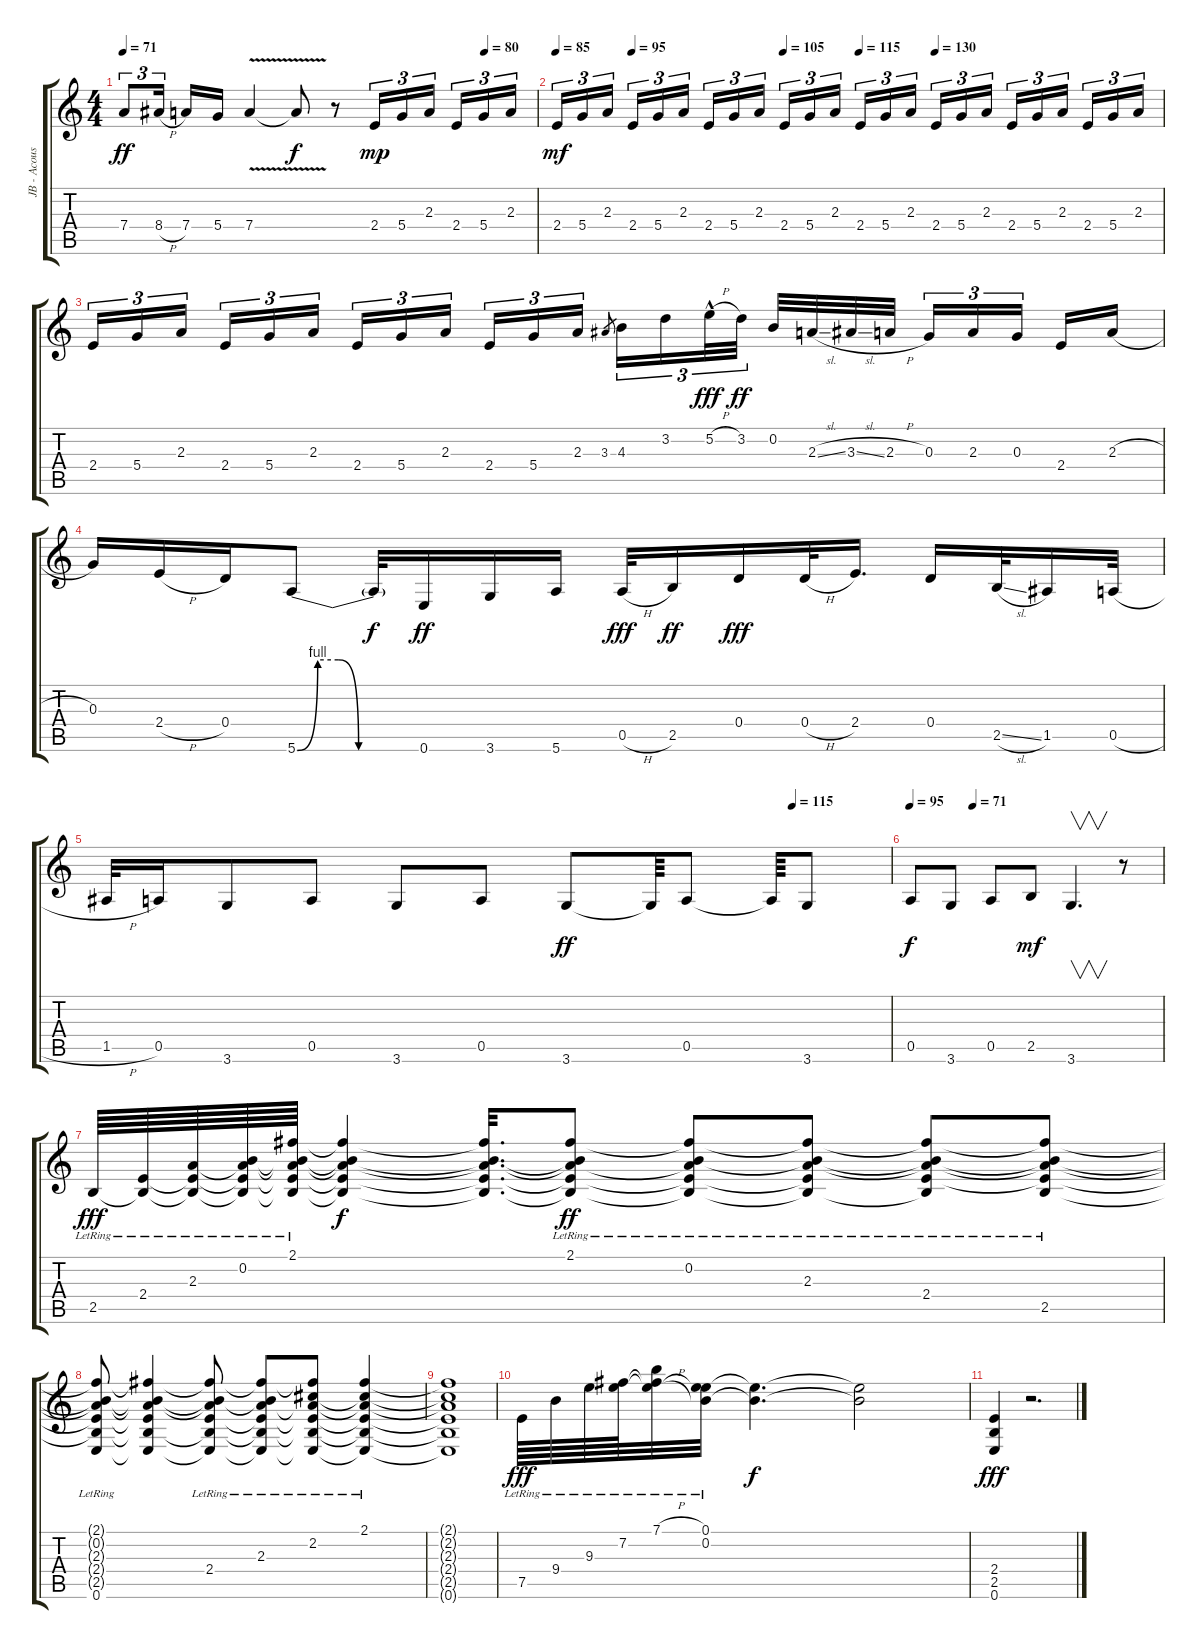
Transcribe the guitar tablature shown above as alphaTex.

\track ("JB - Acoustic Guitar" "JB - Acous") {instrument acousticguitarsteel}
\staff {score tabs}
\tuning (E4 B3 G3 D3 A2 E2) {hide}
\ts (4 4)
\tempo 71
\tempo (80 0.875)
\clef g2
\ks c
7.4.8{tu (3 2) dy ff} 8.4{h}.16{tu (3 2) beam splitsecondary} 7.4.16 5.4.16 7.4{v}.4 7.4{t}.8{dy f} r.8 2.4.16{tu (3 2) dy mp} 5.4.16{tu (3 2)} 2.3.16{tu (3 2) beam splitsecondary} 2.4.16{tu (3 2)} 5.4.16{tu (3 2)} 2.3.16{tu (3 2)} |
\tempo 85
\tempo (95 0.125)
\tempo (105 0.375)
\tempo (115 0.5)
\tempo (130 0.625)
2.4.16{tu (3 2) dy mf} 5.4.16{tu (3 2)} 2.3.16{tu (3 2) beam splitsecondary} 2.4.16{tu (3 2)} 5.4.16{tu (3 2)} 2.3.16{tu (3 2)} 2.4.16{tu (3 2)} 5.4.16{tu (3 2)} 2.3.16{tu (3 2) beam splitsecondary} 2.4.16{tu (3 2)} 5.4.16{tu (3 2)} 2.3.16{tu (3 2)} 2.4.16{tu (3 2)} 5.4.16{tu (3 2)} 2.3.16{tu (3 2) beam splitsecondary} 2.4.16{tu (3 2)} 5.4.16{tu (3 2)} 2.3.16{tu (3 2)} 2.4.16{tu (3 2)} 5.4.16{tu (3 2)} 2.3.16{tu (3 2) beam splitsecondary} 2.4.16{tu (3 2)} 5.4.16{tu (3 2)} 2.3.16{tu (3 2)} |
2.4.16{tu (3 2)} 5.4.16{tu (3 2)} 2.3.16{tu (3 2) beam splitsecondary} 2.4.16{tu (3 2)} 5.4.16{tu (3 2)} 2.3.16{tu (3 2)} 2.4.16{tu (3 2)} 5.4.16{tu (3 2)} 2.3.16{tu (3 2) beam splitsecondary} 2.4.16{tu (3 2)} 5.4.16{tu (3 2)} 2.3.16{tu (3 2)} 3.3.8{gr} 4.3.16{tu (3 2)} 3.2.16{tu (3 2)} 5.2{h hac}.32{tu (3 2) dy fff} 3.2.32{tu (3 2) dy ff beam splitsecondary} 0.2.32 2.3{sl}.32 3.3{sl}.32 2.3{h}.32 0.3.16{tu (3 2)} 2.3.16{tu (3 2)} 0.3.16{tu (3 2) beam splitsecondary} 2.4.16 2.3{h}.16 |
0.3.16 2.4{h}.16 0.4.16 5.6{be (custom 0 0 10 4 20 4 30 0 60 0)}.8 5.6{t}.32{dy f} 0.6.16{dy ff} 3.6.16 5.6.16 0.5{h}.32{dy fff} 2.5.16{dy ff} 0.4.16{dy fff} 0.4{h}.32 2.4.16{d} 0.4.16 2.5{sl}.32 1.5.16 0.5{h}.32 |
\tempo (115 0.875)
1.5{h}.32 0.5.16 3.6.8 0.5.8 3.6.8 0.5.8 3.6.8{dy ff} 3.6{t}.64 0.5.8 0.5{t}.64 3.6.8 |
\tempo 95
\tempo (71 0.25)
0.5.8{dy f} 3.6.8 0.5.8 2.5.8{dy mf} 3.6.4{v d} r.8 |
2.5{lr}.64{dy fff} (2.4{lr} 2.5{t}).64 (2.3{lr} 2.4{t} 2.5{t}).64 (0.2{lr} 2.3{t} 2.4{t} 2.5{t}).64 (2.1{lr} 0.2{t} 2.3{t} 2.4{t} 2.5{t}).64 (2.1{t} 0.2{t} 2.3{t} 2.4{t} 2.5{t}).4{dy f} (2.1{t} 0.2{t} 2.3{t} 2.4{t} 2.5{t}).32{d} (2.1{lr} 0.2{t} 2.3{t} 2.4{t} 2.5{t}).8{dy ff} (2.1{t} 0.2{lr} 2.3{t} 2.4{t} 2.5{t}).8 (2.1{t} 0.2{t} 2.3{lr} 2.4{t} 2.5{t}).8 (2.1{t} 0.2{t} 2.3{t} 2.4{lr} 2.5{t}).8 (2.1{t} 0.2{t} 2.3{t} 2.4{t} 2.5{lr}).8 |
(2.1{t} 0.2{t} 2.3{t} 2.4{t} 2.5{t} 0.6{lr}).8 (2.1{t} 0.2{t} 2.3{t} 2.4{t} 2.5{t} 0.6{t}).4 (2.1{t} 0.2{t} 2.3{t} 2.4{lr} 2.5{t} 0.6{t}).8 (2.1{t} 0.2{t} 2.3{lr} 2.4{t} 2.5{t} 0.6{t}).8 (2.1{t} 2.2{lr} 2.3{t} 2.4{t} 2.5{t} 0.6{t}).8 (2.1{lr} 2.2{t} 2.3{t} 2.4{t} 2.5{t} 0.6{t}).4 |
(2.1{t} 2.2{t} 2.3{t} 2.4{t} 2.5{t} 0.6{t}).1 |
7.5{lr}.64{dy fff} 9.4{lr}.64 9.3{lr}.64 (7.2{lr} 9.3{t}).64 (7.1{h lr} 7.2{h t} 9.3{t}).32 (0.1{lr} 0.2{lr} 9.3{t}).32 (0.1{t} 0.2{t}).4{d dy f} (0.1{t} 0.2{t}).2 |
(2.4 2.5 0.6).4{dy fff} r.2{d}
